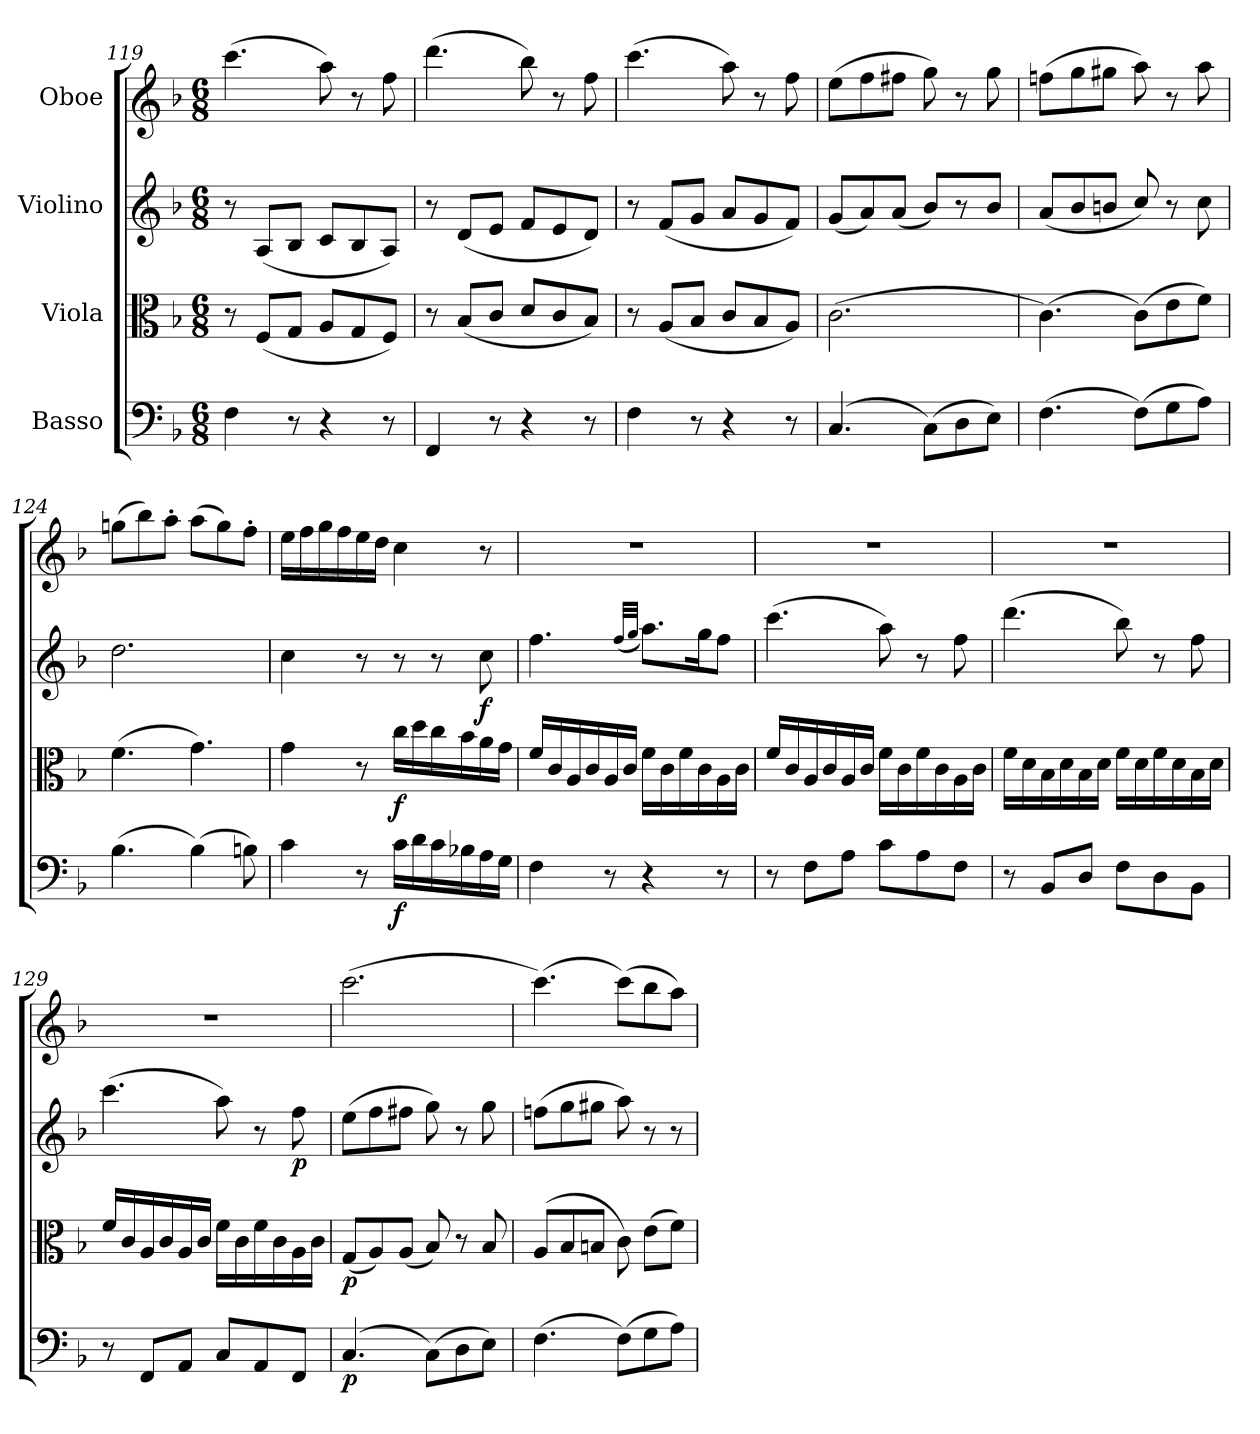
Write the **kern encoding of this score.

**kern	**dynam	**kern	**dynam	**kern	**dynam	**kern
*part4	*part4	*part3	*part3	*part2	*part2	*part1
*staff4	*staff4	*staff3	*staff3	*staff2	*staff2	*staff1
*I"Basso	*	*I"Viola	*	*I"Violino	*	*I"Oboe
*clefF4	*	*clefC3	*	*clefG2	*	*clefG2
*k[b-]	*	*k[b-]	*	*k[b-]	*	*k[b-]
*F:	*	*F:	*	*F:	*	*F:
*M6/8	*	*M6/8	*	*M6/8	*	*M6/8
=119	=119	=119	=119	=119	=119	=119
4Fi\	.	8r	.	8r	.	(4.ccci\
.	.	(8Fi/L	.	(8Ai/L	.	.
8r	.	8Gi/J	.	8B-i/J	.	.
4r	.	8Ai/L	.	8ci/L	.	8aai\L)
.	.	8Gi/	.	8B-i/	.	8r
8r	.	8Fi/J)	.	8Ai/J)	.	8ffi\L
=120	=120	=120	=120	=120	=120	=120
4FFi/	.	8r	.	8r	.	(4.dddi\
.	.	(8B-i/L	.	(8di/L	.	.
8r	.	8ci/J	.	8ei/J	.	.
4r	.	8di/L	.	8fi/L	.	8bb-i\L)
.	.	8ci/	.	8ei/	.	8r
8r	.	8B-i/J)	.	8di/J)	.	8ffi\L
=121	=121	=121	=121	=121	=121	=121
4Fi\	.	8r	.	8r	.	(4.ccci\
.	.	(8Ai/L	.	(8fi/L	.	.
8r	.	8B-i/J	.	8gi/J	.	.
4r	.	8ci/L	.	8ai/L	.	8aai\L)
.	.	8B-i/	.	8gi/	.	8r
8r	.	8Ai/J)	.	8fi/J)	.	8ffi\L
=122	=122	=122	=122	=122	=122	=122
(4.Ci/	.	(2.ci\	.	(8gi/L	.	(8eei\L
.	.	.	.	8ai/)	.	8ffi\
.	.	.	.	(8ai/J	.	8ff#Xi\J
(8Ci\L)	.	.	.	8b-i/L)	.	8ggi\L)
8Di\	.	.	.	8r	.	8r
8Ei\J)	.	.	.	8b-i/J	.	8ggi\L
!!LO:PB:g=z
=123	=123	=123	=123	=123	=123	=123
(4.Fi\	.	(4.ci\)	.	(8ai/L	.	(8ffni\L
.	.	.	.	8b-i/	.	8ggi\
.	.	.	.	8bni/J	.	8gg#Xi\J
(8Fi\L)	.	(8ci\L)	.	8cci/L)	.	8aai\L)
8Gi\	.	8ei\	.	8r	.	8r
8Ai\J)	.	8fi\J)	.	8cci\L	.	8aai\L
=124	=124	=124	=124	=124	=124	=124
(4.B-i\	.	(4.fi\	.	2.ddi\	.	(8ggni\L
.	.	.	.	.	.	8bb-i\)
.	.	.	.	.	.	8aa'i\J
(4B-i\)	.	4.gi\)	.	.	.	(8aai\L
.	.	.	.	.	.	8ggi\)
8Bni\L)	.	.	.	.	.	8ff'i\J
=125	=125	=125	=125	=125	=125	=125
4ci\	.	4gi\	.	4cci\	.	16eei\L
.	.	.	.	.	.	16ffi\
.	.	.	.	.	.	16ggi\
.	.	.	.	.	.	16ffi\
8r	.	8r	.	8r	.	16eei\
.	.	.	.	.	.	16ddi\J
16ci\L	f	16cci\L	f	8r	.	4cci\
16di\	.	16ddi\	.	.	.	.
16ci\	.	16cci\	.	8r	.	.
16B-Xi\	.	16b-i\	.	.	.	.
16Ai\	.	16ai\	.	8cci\L	f	8r
16Gi\J	.	16gi\J	.	.	.	.
=126	=126	=126	=126	=126	=126	=126
!	!	!	!	!	!	!LO:N:vis=1
4Fi\	.	16fi/L	.	4.ffi\	.	2.r
.	.	16ci/	.	.	.	.
.	.	16Ai/	.	.	.	.
.	.	16ci/	.	.	.	.
8r	.	16Ai/	.	.	.	.
.	.	16ci/J	.	.	.	.
.	.	.	.	(32qffi/L	.	.
.	.	.	.	32qggi/J	.	.
4r	.	16fi\L	.	8.aai\L)	.	.
.	.	16ci\	.	.	.	.
.	.	16fi\	.	.	.	.
.	.	16ci\	.	16ggi\	.	.
8r	.	16Ai\	.	8ffi\J	.	.
.	.	16ci\J	.	.	.	.
=127	=127	=127	=127	=127	=127	=127
!	!	!	!	!	!	!LO:N:vis=1
8r	.	16fi/L	.	(4.ccci\	.	2.r
.	.	16ci/	.	.	.	.
8Fi\L	.	16Ai/	.	.	.	.
.	.	16ci/	.	.	.	.
8Ai\J	.	16Ai/	.	.	.	.
.	.	16ci/J	.	.	.	.
8ci\L	.	16fi\L	.	8aai\L)	.	.
.	.	16ci\	.	.	.	.
8Ai\	.	16fi\	.	8r	.	.
.	.	16ci\	.	.	.	.
8Fi\J	.	16Ai\	.	8ffi\L	.	.
.	.	16ci\J	.	.	.	.
=128	=128	=128	=128	=128	=128	=128
!	!	!	!	!	!	!LO:N:vis=1
8r	.	16fi\L	.	(4.dddi\	.	2.r
.	.	16di\	.	.	.	.
8BB-i/L	.	16B-i\	.	.	.	.
.	.	16di\	.	.	.	.
8Di/J	.	16B-i\	.	.	.	.
.	.	16di\J	.	.	.	.
8Fi\L	.	16fi\L	.	8bb-i\L)	.	.
.	.	16di\	.	.	.	.
8Di\	.	16fi\	.	8r	.	.
.	.	16di\	.	.	.	.
8BB-i\J	.	16B-i\	.	8ffi\L	.	.
.	.	16di\J	.	.	.	.
!!LO:LB:g=z
=129	=129	=129	=129	=129	=129	=129
!	!	!	!	!	!	!LO:N:vis=1
8r	.	16fi/L	.	(4.ccci\	.	2.r
.	.	16ci/	.	.	.	.
8FFi/L	.	16Ai/	.	.	.	.
.	.	16ci/	.	.	.	.
8AAi/J	.	16Ai/	.	.	.	.
.	.	16ci/J	.	.	.	.
8Ci/L	.	16fi\L	.	8aai\L)	.	.
.	.	16ci\	.	.	.	.
8AAi/	.	16fi\	.	8r	.	.
.	.	16ci\	.	.	.	.
8FFi/J	.	16Ai\	.	8ffi\L	p	.
.	.	16ci\J	.	.	.	.
=130	=130	=130	=130	=130	=130	=130
(4.Ci/	p	(8Gi/L	p	(8eei\L	.	(2.ccci\
.	.	8Ai/)	.	8ffi\	.	.
.	.	(8Ai/J	.	8ff#Xi\J	.	.
(8Ci\L)	.	8B-i/L)	.	8ggi\L)	.	.
8Di\	.	8r	.	8r	.	.
8Ei\J)	.	8B-i/L	.	8ggi\L	.	.
=131	=131	=131	=131	=131	=131	=131
(4.Fi\	.	(8Ai/L	.	(8ffni\L	.	(4.ccci\)
.	.	8B-i/	.	8ggi\	.	.
.	.	8Bni/J	.	8gg#Xi\J	.	.
(8Fi\L)	.	8ci\)	.	8aai\L)	.	(8ccci\L)
8Gi\	.	(8ei\L	.	8r	.	8bb-i\
8Ai\J)	.	8fi\J)	.	8r	.	8aai\J)
=	=	=	=	=	=	=
*-	*-	*-	*-	*-	*-	*-
